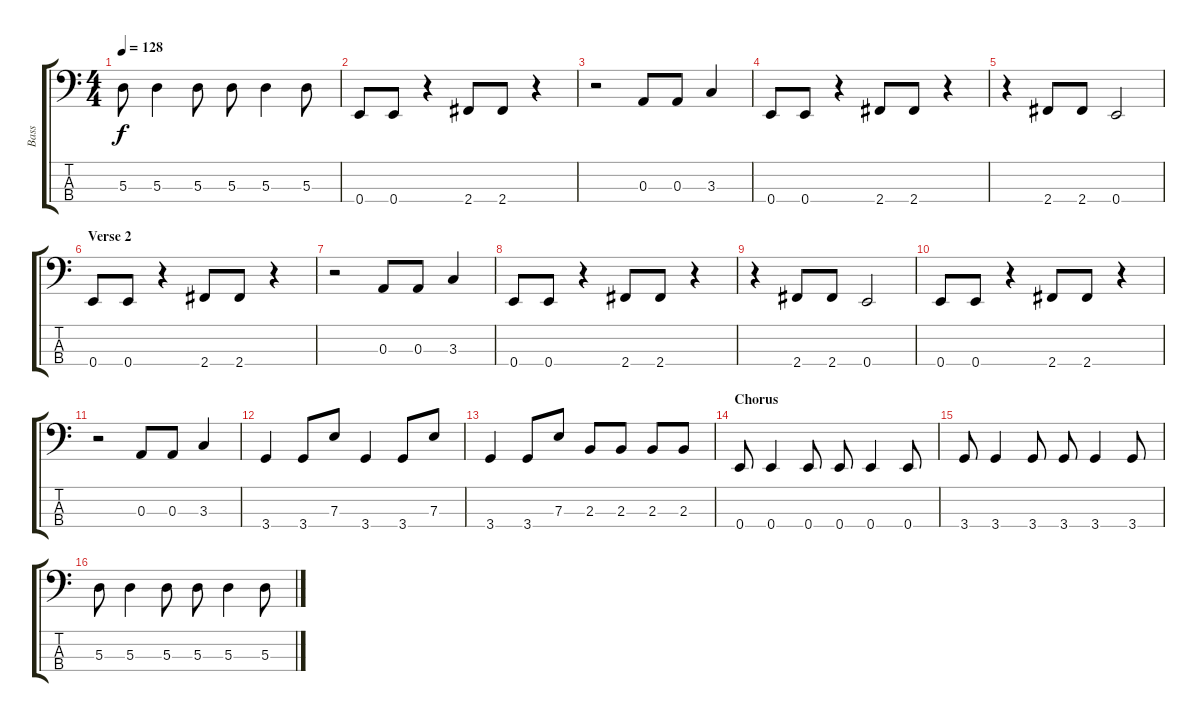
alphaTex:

\track ("Bass" "Bass") {instrument electricbassfinger}
\staff {score tabs}
\tuning (G2 D2 A1 E1) {hide}
\ts (4 4)
\tempo 128
\clef f4
\ks c
5.3.8{dy f} 5.3.4 5.3.8 5.3.8 5.3.4 5.3.8 |
0.4.8 0.4.8 r.4 2.4.8 2.4.8 r.4 |
r.2 0.3.8 0.3.8 3.3.4 |
0.4.8 0.4.8 r.4 2.4.8 2.4.8 r.4 |
r.4 2.4.8 2.4.8 0.4.2 |
\section ("" "Verse 2")
0.4.8 0.4.8 r.4 2.4.8 2.4.8 r.4 |
r.2 0.3.8 0.3.8 3.3.4 |
0.4.8 0.4.8 r.4 2.4.8 2.4.8 r.4 |
r.4 2.4.8 2.4.8 0.4.2 |
0.4.8 0.4.8 r.4 2.4.8 2.4.8 r.4 |
r.2 0.3.8 0.3.8 3.3.4 |
3.4.4 3.4.8 7.3.8 3.4.4 3.4.8 7.3.8 |
3.4.4 3.4.8 7.3.8 2.3.8 2.3.8 2.3.8 2.3.8 |
\section ("" "Chorus")
0.4.8 0.4.4 0.4.8 0.4.8 0.4.4 0.4.8 |
3.4.8 3.4.4 3.4.8 3.4.8 3.4.4 3.4.8 |
5.3.8 5.3.4 5.3.8 5.3.8 5.3.4 5.3.8
